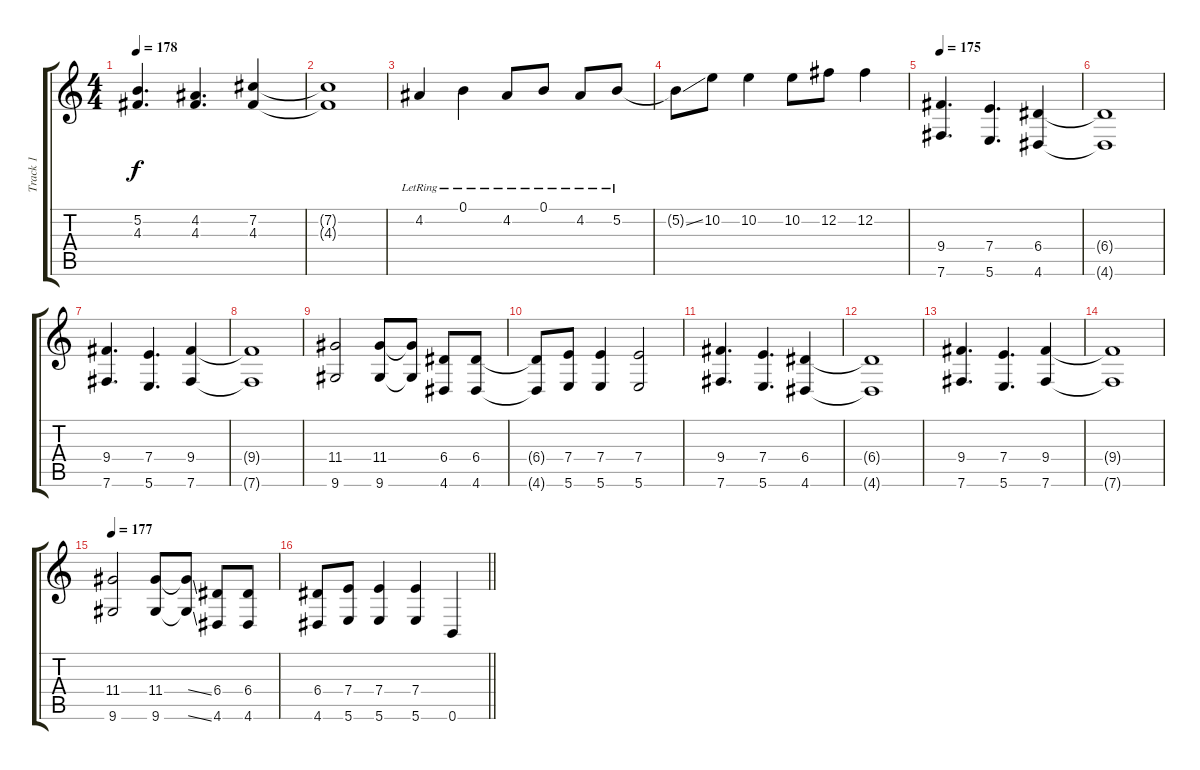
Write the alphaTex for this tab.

\track ("Track 1" "Track 1") {instrument electricguitarjazz}
\staff {score tabs}
\tuning (B3 Gb3 D3 A2 E2 B1) {hide}
\ts (4 4)
\tempo 178
\clef g2
\ks c
(5.2 4.3).4{d dy f} (4.2 4.3).4{d} (7.2 4.3).4 |
(7.2{t} 4.3{t}).1 |
4.2{lr}.4 0.1{lr}.4 4.2{lr}.8 0.1{lr}.8 4.2{lr}.8 5.2{lr}.8 |
5.2{ss t}.8 10.2.8 10.2.4 10.2.8 12.2.8 12.2.4 |
\tempo 175
(9.4 7.6).4{d} (7.4 5.6).4{d} (6.4 4.6).4 |
(6.4{t} 4.6{t}).1 |
(9.4 7.6).4{d} (7.4 5.6).4{d} (9.4 7.6).4 |
(9.4{t} 7.6{t}).1 |
(11.4 9.6).2 (11.4 9.6).8 (11.4{t} 9.6{t}).8 (6.4 4.6).8 (6.4 4.6).8 |
(6.4{t} 4.6{t}).8 (7.4 5.6).8 (7.4 5.6).4 (7.4 5.6).2 |
(9.4 7.6).4{d} (7.4 5.6).4{d} (6.4 4.6).4 |
(6.4{t} 4.6{t}).1 |
(9.4 7.6).4{d} (7.4 5.6).4{d} (9.4 7.6).4 |
(9.4{t} 7.6{t}).1 |
\tempo 177
(11.4 9.6).2 (11.4 9.6).8 (11.4{ss t} 9.6{ss t}).8 (6.4 4.6).8 (6.4 4.6).8 |
\barLineRight lightlight
(6.4 4.6).8 (7.4 5.6).8 (7.4 5.6).4 (7.4 5.6).4 0.6.4
